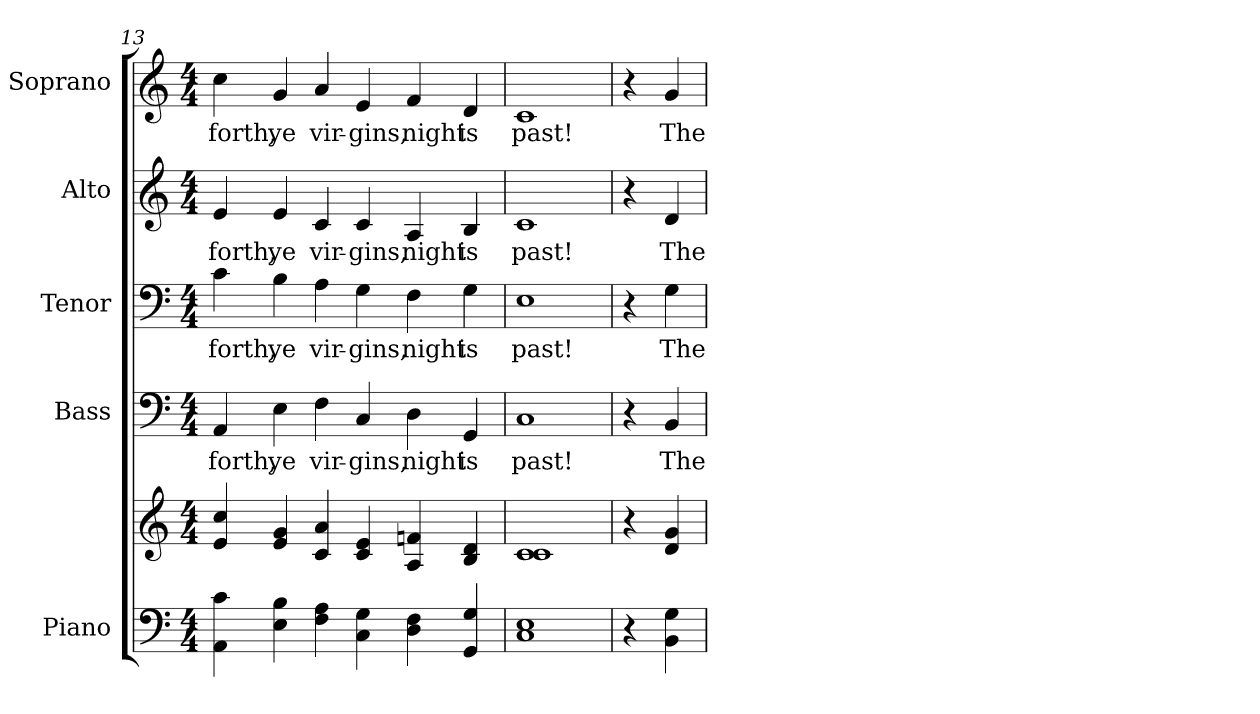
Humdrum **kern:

**kern	**kern	**kern	**text	**kern	**text	**kern	**text	**kern	**text
*part5	*part5	*part4	*part4	*part3	*part3	*part2	*part2	*part1	*part1
*staff6	*staff5	*staff4	*staff4	*staff3	*staff3	*staff2	*staff2	*staff1	*staff1
*I"Piano	*	*I"Bass	*	*I"Tenor	*	*I"Alto	*	*I"Soprano	*
*I'Pno.	*	*I'B.	*	*I'T.	*	*I'A.	*	*I'S.	*
*clefF4	*clefG2	*clefF4	*	*clefF4	*	*clefG2	*	*clefG2	*
*k[]	*k[]	*k[]	*	*k[]	*	*k[]	*	*k[]	*
*C:	*C:	*C:	*	*C:	*	*C:	*	*C:	*
*M4/4	*M4/4	*M4/4	*	*M4/4	*	*M4/4	*	*M4/4	*
=13	=13	=13	=13	=13	=13	=13	=13	=13	=13
!	!	!	!LO:LY:b:color=#000000	!	!	!	!	!	!
!	!	!	!	!	!LO:LY:b:color=#000000	!	!	!	!
!	!	!	!	!	!	!	!LO:LY:b:color=#000000	!	!
!	!	!	!	!	!	!	!	!	!LO:LY:b:color=#000000
4AAi\ 4ci	4ei/ 4cci	4AAi/	forth,	4ci\	forth,	4ei/	forth,	4cci\	forth,
!	!	!	!LO:LY:b:color=#000000	!	!	!	!	!	!
!	!	!	!	!	!LO:LY:b:color=#000000	!	!	!	!
!	!	!	!	!	!	!	!LO:LY:b:color=#000000	!	!
!	!	!	!	!	!	!	!	!	!LO:LY:b:color=#000000
4Ei\ 4Bi	4ei/ 4gi	4Ei\	ye	4Bi\	ye	4ei/	ye	4gi/	ye
!	!	!	!LO:LY:b:color=#000000	!	!	!	!	!	!
!	!	!	!	!	!LO:LY:b:color=#000000	!	!	!	!
!	!	!	!	!	!	!	!LO:LY:b:color=#000000	!	!
!	!	!	!	!	!	!	!	!	!LO:LY:b:color=#000000
4Fi\ 4Ai	4ci/ 4ai	4Fi\	vir-	4Ai\	vir-	4ci/	vir-	4ai/	vir-
!	!	!	!LO:LY:b:color=#000000	!	!	!	!	!	!
!	!	!	!	!	!LO:LY:b:color=#000000	!	!	!	!
!	!	!	!	!	!	!	!LO:LY:b:color=#000000	!	!
!	!	!	!	!	!	!	!	!	!LO:LY:b:color=#000000
4Ci\ 4Gi	4ci/ 4ei	4Ci/	-gins,	4Gi\	-gins,	4ci/	-gins,	4ei/	-gins,
!	!	!	!LO:LY:b:color=#000000	!	!	!	!	!	!
!	!	!	!	!	!LO:LY:b:color=#000000	!	!	!	!
!	!	!	!	!	!	!	!LO:LY:b:color=#000000	!	!
!	!	!	!	!	!	!	!	!	!LO:LY:b:color=#000000
4Di\ 4Fi	4Ai/ 4fni	4Di\	night	4Fi\	night	4Ai/	night	4fi/	night
!	!	!	!LO:LY:b:color=#000000	!	!	!	!	!	!
!	!	!	!	!	!LO:LY:b:color=#000000	!	!	!	!
!	!	!	!	!	!	!	!LO:LY:b:color=#000000	!	!
!	!	!	!	!	!	!	!	!	!LO:LY:b:color=#000000
4GGi/ 4Gi	4Bi/ 4di	4GGi/	is	4Gi\	is	4Bi/	is	4di/	is
!!LO:PB:g=z
=14	=14	=14	=14	=14	=14	=14	=14	=14	=14
!	!	!	!LO:LY:b:color=#000000	!	!	!	!	!	!
!	!	!	!	!	!LO:LY:b:color=#000000	!	!	!	!
!	!	!	!	!	!	!	!LO:LY:b:color=#000000	!	!
!	!	!	!	!	!	!	!	!	!LO:LY:b:color=#000000
1Ci 1Ei	1ci 1ci	1Ci	past!	1Ei	past!	1ci	past!	1ci	past!
=15	=15	=15	=15	=15	=15	=15	=15	=15	=15
4r	4r	4r	.	4r	.	4r	.	4r	.
!	!	!	!LO:LY:b:color=#000000	!	!	!	!	!	!
!	!	!	!	!	!LO:LY:b:color=#000000	!	!	!	!
!	!	!	!	!	!	!	!LO:LY:b:color=#000000	!	!
!	!	!	!	!	!	!	!	!	!LO:LY:b:color=#000000
4BBi\ 4Gi	4di/ 4gi	4BBi/	The	4Gi\	The	4di/	The	4gi/	The
=	=	=	=	=	=	=	=	=	=
*-	*-	*-	*-	*-	*-	*-	*-	*-	*-
